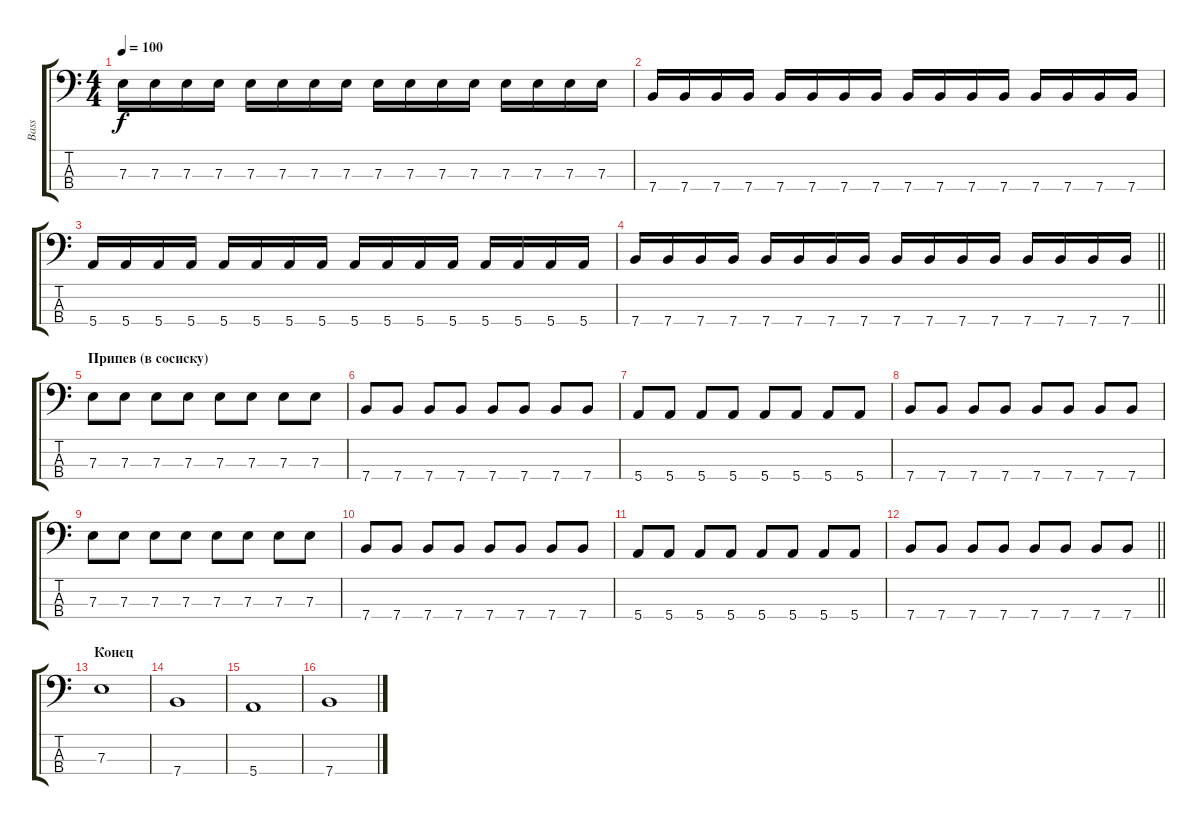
\track ("Bass" "Bass") {instrument electricbassfinger}
\staff {score tabs}
\tuning (G2 D2 A1 E1) {hide}
\ts (4 4)
\tempo 100
\clef f4
\ks c
7.3.16{dy f} 7.3.16 7.3.16 7.3.16 7.3.16 7.3.16 7.3.16 7.3.16 7.3.16 7.3.16 7.3.16 7.3.16 7.3.16 7.3.16 7.3.16 7.3.16 |
7.4.16 7.4.16 7.4.16 7.4.16 7.4.16 7.4.16 7.4.16 7.4.16 7.4.16 7.4.16 7.4.16 7.4.16 7.4.16 7.4.16 7.4.16 7.4.16 |
5.4.16 5.4.16 5.4.16 5.4.16 5.4.16 5.4.16 5.4.16 5.4.16 5.4.16 5.4.16 5.4.16 5.4.16 5.4.16 5.4.16 5.4.16 5.4.16 |
\barLineRight lightlight
7.4.16 7.4.16 7.4.16 7.4.16 7.4.16 7.4.16 7.4.16 7.4.16 7.4.16 7.4.16 7.4.16 7.4.16 7.4.16 7.4.16 7.4.16 7.4.16 |
\section ("" "Припев (в сосиску)")
7.3.8 7.3.8 7.3.8 7.3.8 7.3.8 7.3.8 7.3.8 7.3.8 |
7.4.8 7.4.8 7.4.8 7.4.8 7.4.8 7.4.8 7.4.8 7.4.8 |
5.4.8 5.4.8 5.4.8 5.4.8 5.4.8 5.4.8 5.4.8 5.4.8 |
7.4.8 7.4.8 7.4.8 7.4.8 7.4.8 7.4.8 7.4.8 7.4.8 |
7.3.8 7.3.8 7.3.8 7.3.8 7.3.8 7.3.8 7.3.8 7.3.8 |
7.4.8 7.4.8 7.4.8 7.4.8 7.4.8 7.4.8 7.4.8 7.4.8 |
5.4.8 5.4.8 5.4.8 5.4.8 5.4.8 5.4.8 5.4.8 5.4.8 |
\barLineRight lightlight
7.4.8 7.4.8 7.4.8 7.4.8 7.4.8 7.4.8 7.4.8 7.4.8 |
\section ("" "Конец")
7.3.1 |
7.4.1 |
5.4.1 |
7.4.1
